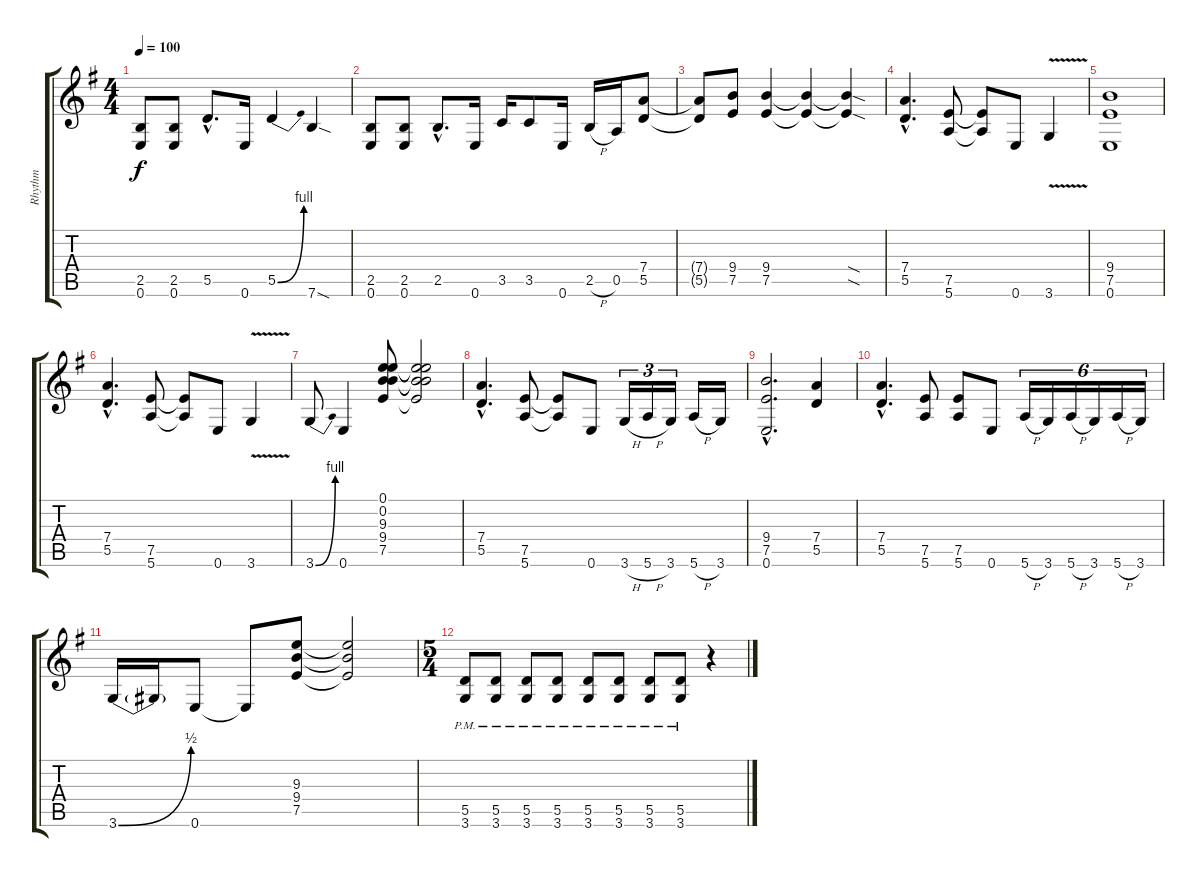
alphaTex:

\track ("Rhythm" "Rhythm") {instrument distortionguitar}
\staff {score tabs}
\tuning (E4 B3 G3 D3 A2 E2) {hide}
\ts (4 4)
\tempo 100
\clef g2
\ks g
(2.5 0.6).8{dy f} (2.5 0.6).8 5.5{hac}.8{d} 0.6.16 5.5{be (bend 0 0 60 4)}.4 7.6{sod}.4 |
(2.5 0.6).8 (2.5 0.6).8 2.5{hac}.8{d} 0.6.16 3.5.16 3.5.8 0.6.16 2.5{h}.16 0.5.16 (7.4 5.5).8 |
(7.4{t} 5.5{t}).8 (9.4 7.5).8 (9.4 7.5).4 (9.4{t} 7.5{t}).4 (9.4{sod t} 7.5{sod t}).4 |
(7.4{hac} 5.5{hac}).4{d} (7.5 5.6).8 (7.5{t} 5.6{t}).8 0.6.8 3.6{v}.4 |
(9.4 7.5 0.6).1 |
(7.4{hac} 5.5{hac}).4{d} (7.5 5.6).8 (7.5{t} 5.6{t}).8 0.6.8 3.6{v}.4 |
3.6{be (bend 0 0 60 4)}.8 0.6.4 (0.1 0.2 9.3 9.4 7.5).8 (0.1{t} 0.2{t} 9.3{t} 9.4{t} 7.5{t}).2 |
(7.4{hac} 5.5{hac}).4{d} (7.5 5.6).8 (7.5{t} 5.6{t}).8 0.6.8 3.6{h}.16{tu (3 2)} 5.6{h}.16{tu (3 2)} 3.6.16{tu (3 2)} 5.6{h}.16 3.6.16 |
(9.4{hac} 7.5{hac} 0.6{hac}).2{d} (7.4 5.5).4 |
(7.4{hac} 5.5{hac}).4{d} (7.5 5.6).8 (7.5 5.6).8 0.6.8 5.6{h}.16{tu (6 4)} 3.6.16{tu (6 4)} 5.6{h}.16{tu (6 4)} 3.6.16{tu (6 4)} 5.6{h}.16{tu (6 4)} 3.6.16{tu (6 4)} |
3.6{be (bend 0 0 60 2)}.16 3.6{t}.16 0.6.8 0.6{t}.8 (9.3 9.4 7.5).8 (9.3{t} 9.4{t} 7.5{t}).2 |
\ts (5 4)
(5.5{pm} 3.6{pm}).8 (5.5{pm} 3.6{pm}).8 (5.5{pm} 3.6{pm}).8 (5.5{pm} 3.6{pm}).8 (5.5{pm} 3.6{pm}).8 (5.5{pm} 3.6{pm}).8 (5.5{pm} 3.6{pm}).8 (5.5{pm} 3.6{pm}).8 r.4
